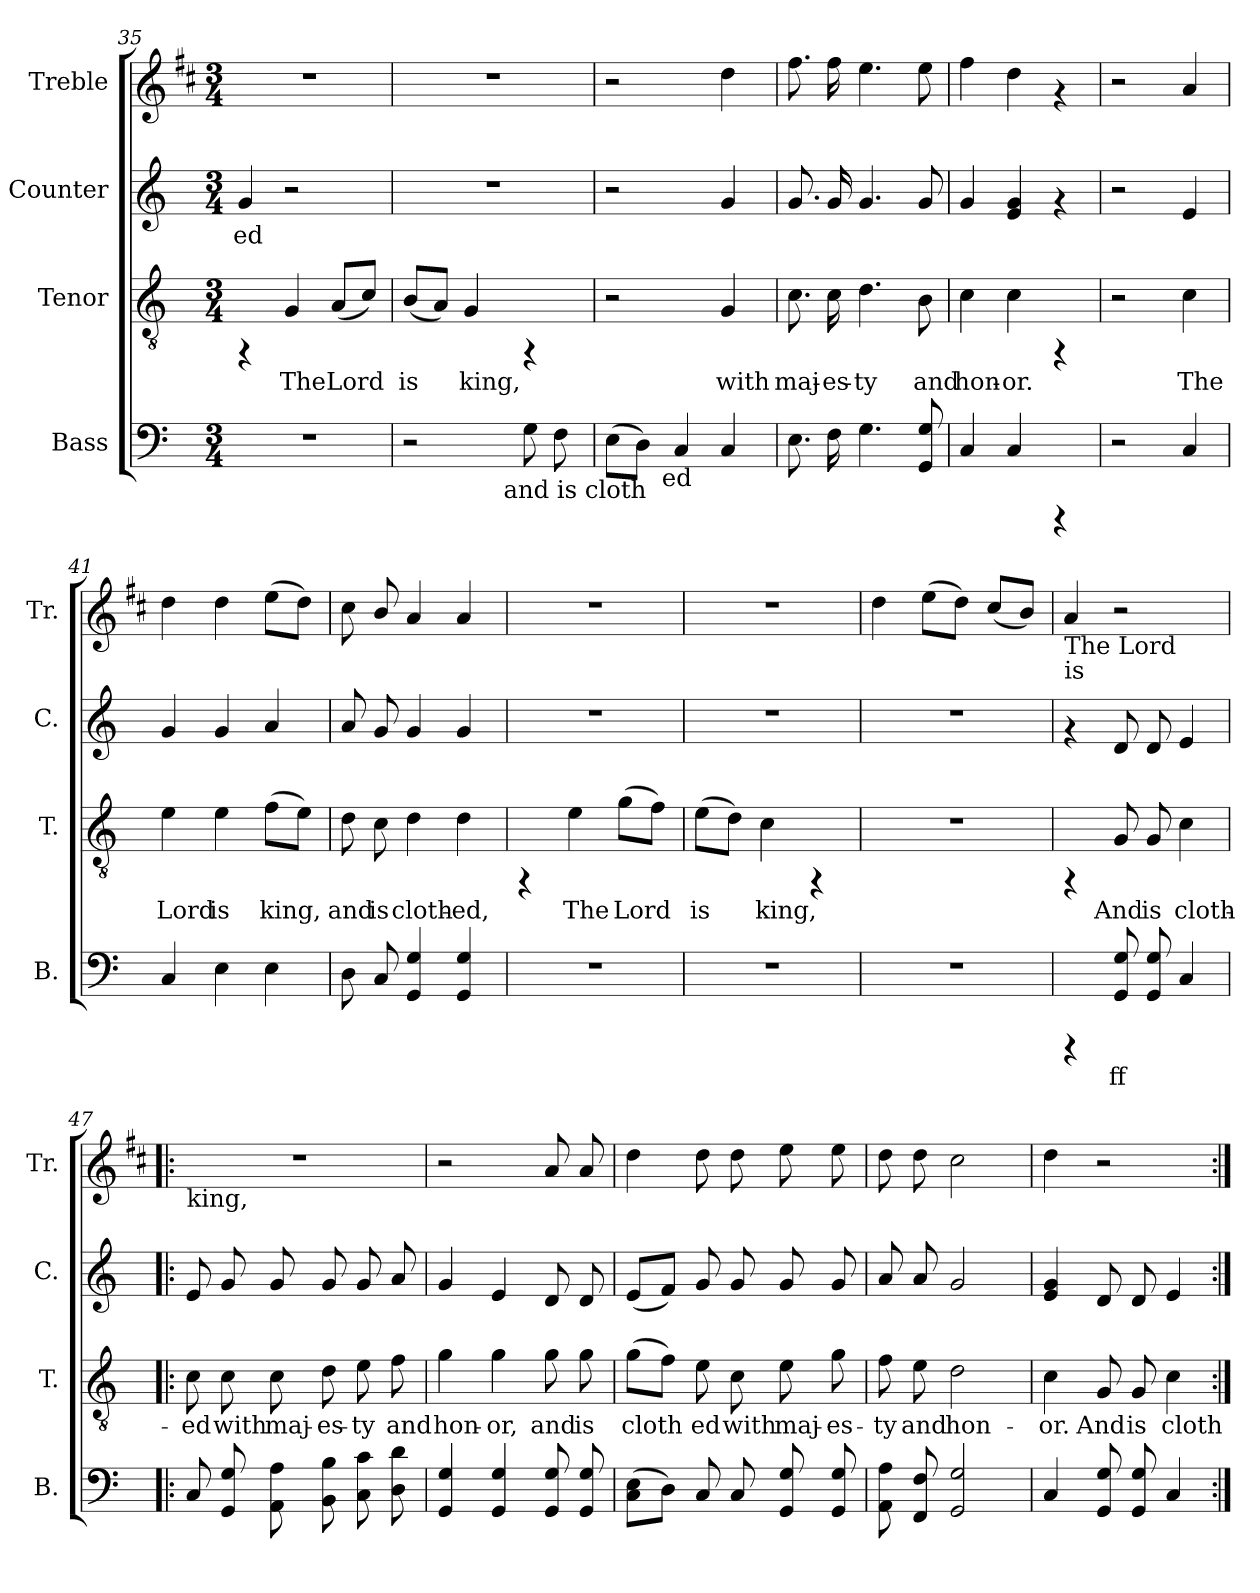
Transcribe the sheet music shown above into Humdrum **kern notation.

**kern	**text	**kern	**text	**kern	**text	**kern
*part4	*part4	*part3	*part3	*part2	*part2	*part1
*staff4	*staff4	*staff3	*staff3	*staff2	*staff2	*staff1
*I"Bass	*	*I"Tenor	*	*I"Counter	*	*I"Treble
*I'B.	*	*I'T.	*	*I'C.	*	*I'Tr.
*clefF4	*	*clefGv2	*	*clefG2	*	*clefG2
*	*	*	*	*	*	*ITrd1c2
*k[]	*	*k[]	*	*k[]	*	*k[]
*C:	*	*C:	*	*C:	*	*C:
*M3/4	*	*M3/4	*	*M3/4	*	*M3/4
=35	=35	=35	=35	=35	=35	=35
!	!	!	!	!	!LO:LY:b:cj	!
2.r	.	4rFF	.	4g/	-ed	2.r
!	!	!	!LO:LY:b:cj	!	!	!
.	.	4G/	The	2r	.	.
!	!	!	!LO:LY:b:cj	!	!	!
.	.	(<8A/L	Lord	.	.	.
!	!	!	!LO:LY:b:cj	!	!	!
.	.	8c/J)	.	.	.	.
!!LO:PB:g=z
=36	=36	=36	=36	=36	=36	=36
!	!	!	!LO:LY:b:cj	!	!	!
*^	*	*	*	*	*	*
2r	4..ryy	.	(<8B/L	is	2.r	.	2.r
!	!	!	!	!LO:LY:b:cj	!	!	!
.	.	.	8A/J)	.	.	.	.
!	!	!	!	!LO:LY:b:cj	!	!	!
.	.	.	4G/	king,	.	.	.
!	!LO:TX:b:t=and is cloth	!	!	!	!	!	!
.	4ryy	.	.	.	.	.	.
!	!	!LO:LY:b:cj	!	!	!	!	!
8G\	.	.	4rFF	.	.	.	.
!	!	!LO:LY:b:cj	!	!	!	!	!
8F\	.	.	.	.	.	.	.
.	16ryy	.	.	.	.	.	.
=37	=37	=37	=37	=37	=37	=37	=37
!	!	!LO:LY:b:cj	!	!	!	!	!
(>8E\L	8..ryy	.	2r	.	2r	.	2r
!	!	!LO:LY:b:cj	!	!	!	!	!
8D\J)	.	.	.	.	.	.	.
!	!LO:TX:b:t=ed	!	!	!	!	!	!
.	2ryy	.	.	.	.	.	.
!	!	!LO:LY:b:cj	!	!	!	!	!
4C/	.	.	.	.	.	.	.
!	!	!LO:LY:b:cj	!	!LO:LY:b:cj	!	!LO:LY:b:cj	!
4C/	.	.	4G/	with	4g/	.	4cc\
.	32ryy	.	.	.	.	.	.
=38	=38	=38	=38	=38	=38	=38	=38
!	!	!LO:LY:b:cj	!	!LO:LY:b:cj	!	!LO:LY:b:cj	!
*v	*v	*	*	*	*	*	*
8.E\	.	8.c\	maj-	8.g/	.	8.ee\
!	!LO:LY:b:cj	!	!LO:LY:b:cj	!	!LO:LY:b:cj	!
16F\	.	16c\	-es-	16g/	.	16ee\
!	!LO:LY:b:cj	!	!LO:LY:b:cj	!	!LO:LY:b:cj	!
4.G\	.	4.d\	-ty	4.g/	.	4.dd\
!	!LO:LY:b:cj	!	!LO:LY:b:cj	!	!LO:LY:b:cj	!
8G/ 8GG/	.	8B\	and	8g/	.	8dd\
=39	=39	=39	=39	=39	=39	=39
!	!LO:LY:b:cj	!	!LO:LY:b:cj	!	!LO:LY:b:cj	!
4C/	.	4c\	hon-	4g/	.	4ee\
!	!LO:LY:b:cj	!	!LO:LY:b:cj	!	!LO:LY:b:cj	!
4C/	.	4c\	-or.	4g/ 4e/	.	4cc\
4rCCC	.	4rFF	.	4rf	.	4rf
=40	=40	=40	=40	=40	=40	=40
2r	.	2r	.	2r	.	2r
!	!LO:LY:b:cj	!	!LO:LY:b:cj	!	!LO:LY:b:cj	!
4C/	.	4c\	The	4e/	.	4g/
=41	=41	=41	=41	=41	=41	=41
!	!LO:LY:b:cj	!	!LO:LY:b:cj	!	!LO:LY:b:cj	!
4C/	.	4e\	Lord	4g/	.	4cc\
!	!LO:LY:b:cj	!	!LO:LY:b:cj	!	!LO:LY:b:cj	!
4E\	.	4e\	is	4g/	.	4cc\
!	!LO:LY:b:cj	!	!LO:LY:b:cj	!	!LO:LY:b:cj	!
4E\	.	(>8f\L	king,	4a/	.	(>8dd\L
!	!	!	!LO:LY:b:cj	!	!	!
.	.	8e\J)	.	.	.	8cc\J)
=42	=42	=42	=42	=42	=42	=42
!	!LO:LY:b:cj	!	!LO:LY:b:cj	!	!LO:LY:b:cj	!
8D\	.	8d\	and	8a/	.	8b\
!	!LO:LY:b:cj	!	!LO:LY:b:cj	!	!LO:LY:b:cj	!
8C/	.	8c\	is	8g/	.	8a/
!	!LO:LY:b:cj	!	!LO:LY:b:cj	!	!LO:LY:b:cj	!
4G/ 4GG/	.	4d\	cloth-	4g/	.	4g/
!	!LO:LY:b:cj	!	!LO:LY:b:cj	!	!LO:LY:b:cj	!
4G/ 4GG/	.	4d\	-ed,	4g/	.	4g/
!!LO:LB:g=z
=43	=43	=43	=43	=43	=43	=43
2.r	.	4rFF	.	2.r	.	2.r
!	!	!	!LO:LY:b:cj	!	!	!
.	.	4e\	The	.	.	.
!	!	!	!LO:LY:b:cj	!	!	!
.	.	(>8g\L	Lord	.	.	.
!	!	!	!LO:LY:b:cj	!	!	!
.	.	8f\J)	.	.	.	.
=44	=44	=44	=44	=44	=44	=44
!	!	!	!LO:LY:b:cj	!	!	!
2.r	.	(>8e\L	is	2.r	.	2.r
!	!	!	!LO:LY:b:cj	!	!	!
.	.	8d\J)	.	.	.	.
!	!	!	!LO:LY:b:cj	!	!	!
.	.	4c\	king,	.	.	.
.	.	4rFF	.	.	.	.
=45	=45	=45	=45	=45	=45	=45
2.r	.	2.r	.	2.r	.	4cc\
.	.	.	.	.	.	(>8dd\L
.	.	.	.	.	.	8cc\J)
.	.	.	.	.	.	(<8b/L
.	.	.	.	.	.	8a/J)
=46	=46	=46	=46	=46	=46	=46
!	!	!	!	!	!	!LO:TX:b:t=The Lord
!	!	!	!	!	!	!LO:TX:b:t=is
4rCCC	.	4rFF	.	4rf	.	4g/
!	!LO:LY:b:cj	!	!LO:LY:b:cj	!	!LO:LY:b:cj	!
8G/ 8GG/	ff-	8G/	And	8d/	.	2r
!	!LO:LY:b:cj	!	!LO:LY:b:cj	!	!LO:LY:b:cj	!
8G/ 8GG/	--	8G/	is	8d/	.	.
!	!LO:LY:b:cj	!	!LO:LY:b:cj	!	!LO:LY:b:cj	!
4C/	--	4c\	cloth-	4e/	.	.
=47!|:	=47!|:	=47!|:	=47!|:	=47!|:	=47!|:	=47!|:
!	!	!	!	!	!	!LO:TX:b:t=king,
!	!LO:LY:b:cj	!	!LO:LY:b:cj	!	!LO:LY:b:cj	!
8C/	--	8c\	-ed	8e/	.	2.r
!	!LO:LY:b:cj	!	!LO:LY:b:cj	!	!LO:LY:b:cj	!
8G/ 8GG/	--	8c\	with	8g/	.	.
!	!LO:LY:b:cj	!	!LO:LY:b:cj	!	!LO:LY:b:cj	!
8A\ 8AA\	--	8c\	maj-	8g/	.	.
!	!LO:LY:b:cj	!	!LO:LY:b:cj	!	!LO:LY:b:cj	!
8B\ 8BB\	--	8d\	-es-	8g/	.	.
!	!LO:LY:b:cj	!	!LO:LY:b:cj	!	!LO:LY:b:cj	!
8c\ 8C\	--	8e\	-ty	8g/	.	.
!	!LO:LY:b:cj	!	!LO:LY:b:cj	!	!LO:LY:b:cj	!
8d\ 8D\	--	8f\	and	8a/	.	.
!!LO:LB:g=z
=48	=48	=48	=48	=48	=48	=48
!	!LO:LY:b:cj	!	!LO:LY:b:cj	!	!LO:LY:b:cj	!
4G/ 4GG/	--	4g\	hon-	4g/	.	2r
!	!LO:LY:b:cj	!	!LO:LY:b:cj	!	!LO:LY:b:cj	!
4G/ 4GG/	--	4g\	-or,	4e/	.	.
!	!LO:LY:b:cj	!	!LO:LY:b:cj	!	!LO:LY:b:cj	!
8G/ 8GG/	--	8g\	and	8d/	.	8g/
!	!LO:LY:b:cj	!	!LO:LY:b:cj	!	!LO:LY:b:cj	!
8G/ 8GG/	--	8g\	is	8d/	.	8g/
=49	=49	=49	=49	=49	=49	=49
!	!LO:LY:b:cj	!	!LO:LY:b:cj	!	!LO:LY:b:cj	!
(>8E\ 8C\L	--	(>8g\L	cloth-	(<8e/L	.	4cc\
!	!LO:LY:b:cj	!	!LO:LY:b:cj	!	!LO:LY:b:cj	!
8D\J)	--	8f\J)	--	8f/J)	.	.
!	!LO:LY:b:cj	!	!LO:LY:b:cj	!	!LO:LY:b:cj	!
8C/	--	8e\	-ed	8g/	.	8cc\
!	!LO:LY:b:cj	!	!LO:LY:b:cj	!	!LO:LY:b:cj	!
8C/	--	8c\	with	8g/	.	8cc\
!	!LO:LY:b:cj	!	!LO:LY:b:cj	!	!LO:LY:b:cj	!
8G/ 8GG/	--	8e\	maj-	8g/	.	8dd\
!	!LO:LY:b:cj	!	!LO:LY:b:cj	!	!LO:LY:b:cj	!
8G/ 8GG/	--	8g\	-es-	8g/	.	8dd\
=50	=50	=50	=50	=50	=50	=50
!	!LO:LY:b:cj	!	!LO:LY:b:cj	!	!LO:LY:b:cj	!
8A\ 8AA\	--	8f\	-ty	8a/	.	8cc\
!	!LO:LY:b:cj	!	!LO:LY:b:cj	!	!LO:LY:b:cj	!
8F/ 8FF/	--	8e\	and	8a/	.	8cc\
!	!LO:LY:b:cj	!	!LO:LY:b:cj	!	!LO:LY:b:cj	!
2G/ 2GG/	--	2d\	hon-	2g/	.	2b\
=51	=51	=51	=51	=51	=51	=51
!	!LO:LY:b:cj	!	!LO:LY:b:cj	!	!LO:LY:b:cj	!
4C/	--	4c\	-or.	4g/ 4e/	.	4cc\
!	!LO:LY:b:cj	!	!LO:LY:b:cj	!	!LO:LY:b:cj	!
8G/ 8GG/	--	8G/	And	8d/	.	2r
!	!LO:LY:b:cj	!	!LO:LY:b:cj	!	!LO:LY:b:cj	!
8G/ 8GG/	--	8G/	is	8d/	.	.
!	!LO:LY:b:cj	!	!LO:LY:b:cj	!	!LO:LY:b:cj	!
4C/	--	4c\	cloth-	4e/	.	.
=:|!	=:|!	=:|!	=:|!	=:|!	=:|!	=:|!
*-	*-	*-	*-	*-	*-	*-
